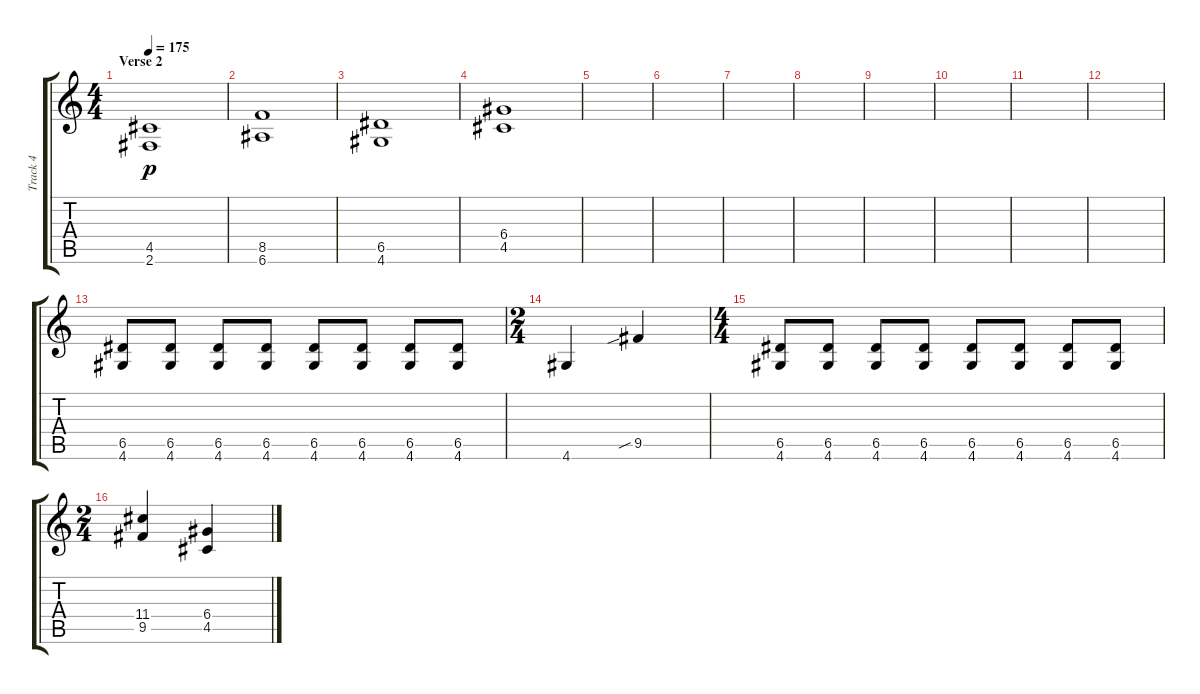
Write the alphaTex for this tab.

\track ("Track 4" "Track 4") {instrument overdrivenguitar}
\staff {score tabs}
\tuning (E4 B3 G3 D3 A2 E2) {hide}
\ts (4 4)
\section ("" "Verse 2")
\tempo 175
\clef g2
\ks c
(4.5 2.6).1{dy p} |
(8.5 6.6).1 |
(6.5 4.6).1 |
(6.4 4.5).1 |
|
|
|
|
|
|
|
|
(6.5 4.6).8 (6.5 4.6).8 (6.5 4.6).8 (6.5 4.6).8 (6.5 4.6).8 (6.5 4.6).8 (6.5 4.6).8 (6.5 4.6).8 |
\ts (2 4)
4.6.4 9.5{sib}.4 |
\ts (4 4)
(6.5 4.6).8 (6.5 4.6).8 (6.5 4.6).8 (6.5 4.6).8 (6.5 4.6).8 (6.5 4.6).8 (6.5 4.6).8 (6.5 4.6).8 |
\ts (2 4)
(11.4 9.5).4 (6.4 4.5).4
